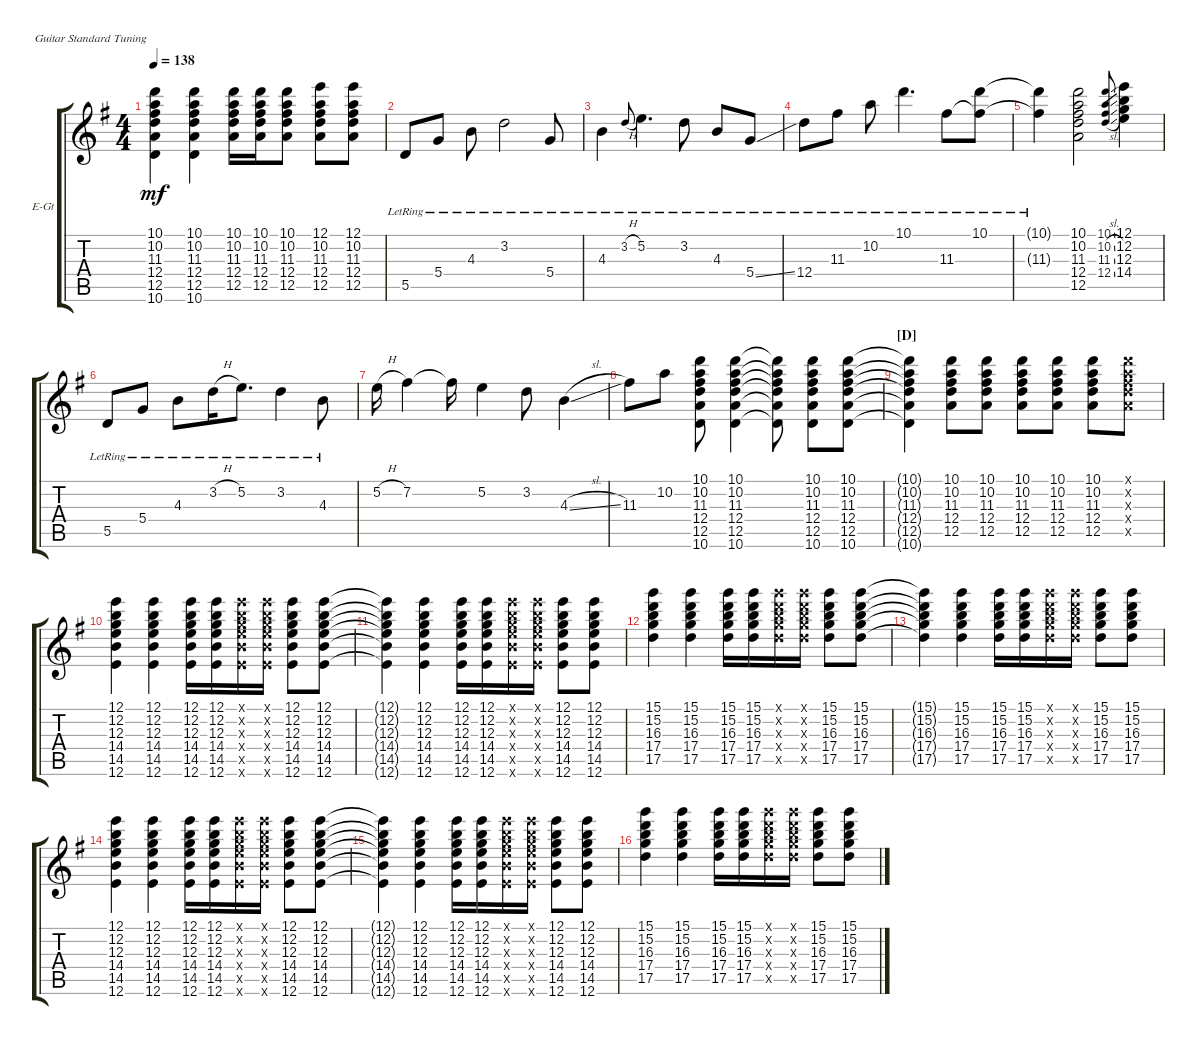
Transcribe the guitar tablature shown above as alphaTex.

\defaultSystemsLayout 4
\bracketExtendMode groupsimilarinstruments
\firstSystemTrackNameOrientation horizontal
\otherSystemsTrackNameOrientation horizontal
\track ("Electric Guitar" "E-Gt") {instrument electricguitarclean}
\staff {score tabs}
\tuning (E4 B3 G3 D3 A2 E2)
\ts (4 4)
\tempo 138
\clef g2
\ks g
(10.6{t} 12.5{t} 12.4{t} 11.3{t} 10.2{t} 10.1{t}).4{dy mf} (10.6 12.5 12.4 11.3 10.2 10.1).4 (10.2 11.3 12.4 12.5 10.1).16 (10.2 11.3 12.4 12.5 10.1).16 (10.2 11.3 12.4 12.5 10.1).8 (10.2 11.3 12.4 12.5 12.1).8 (11.3 10.2 12.4 12.5 12.1).8 |
5.5{lr}.8 5.4{lr}.8 4.3{lr}.8 3.2{lr}.2 5.4{lr}.8 |
4.3{lr}.4 3.2{h lr}.8{gr onbeat} 5.2{lr}.4{d} 3.2{lr}.8 4.3{lr}.8 5.4{ss lr}.8 |
12.4{lr}.8 11.3{lr}.8 10.2{lr}.8 10.1{lr}.4{d} 11.3{lr}.8 (10.1{lr} 11.3{lr t}).8 |
(10.1{lr t} 11.3{lr t}).4 (10.2 11.3 12.4 12.5 10.1).2 (10.2{sl} 10.1{ss} 11.3{sl} 12.4{sl}).8{gr} (12.2 12.1 12.3 14.4).4 |
5.5{lr}.8 5.4{lr}.8 4.3{lr}.8 3.2{h lr}.16 5.2{lr}.8{d} 3.2{lr}.4 4.3{lr}.8 |
5.2{h}.16 7.2.4 7.2{t}.16 5.2.4 3.2.8 4.3{sl}.4 |
11.3.8 10.2.8 (10.1 10.6 12.5 12.4 11.3 10.2).8 (10.1 10.2 11.3 12.4 12.5 10.6).4 (10.1{t} 10.2{t} 11.3{t} 12.4{t} 12.5{t} 10.6{t}).8 (10.1 10.2 11.3 12.4 12.5 10.6).8 (10.1 10.6 12.5 12.4 11.3 10.2).8 |
\section ("D" "")
(10.1{t} 10.2{t} 11.3{t} 12.4{t} 10.6{t} 12.5{t}).4 (11.3 10.2 10.1 12.4 12.5).8 (11.3 10.2 10.1 12.5 12.4).8 (12.4 11.3 10.2 10.1 12.5).8 (12.4 11.3 10.2 10.1 12.5).8 (12.5 12.4 11.3 10.2 10.1).8 (12.5{x} 12.4{x} 11.3{x} 10.2{x} 10.1{x}).8 |
(12.1 12.2 12.3 14.4 14.5 12.6).4 (12.1 12.2 12.3 14.4 14.5 12.6).4 (12.1 12.2 12.3 14.4 14.5 12.6).16 (12.1 12.2 12.3 14.4 14.5 12.6).16 (12.1{x} 12.2{x} 12.3{x} 14.4{x} 14.5{x} 12.6{x}).16 (12.1{x} 12.2{x} 12.3{x} 14.4{x} 14.5{x} 12.6{x}).16 (12.1 12.2 12.3 14.4 14.5 12.6).8 (12.1 12.2 12.3 14.4 14.5 12.6).8 |
(12.1{t} 12.2{t} 12.3{t} 14.4{t} 14.5{t} 12.6{t}).4 (12.1 12.2 12.3 14.4 14.5 12.6).4 (12.1 12.2 12.3 14.4 14.5 12.6).16 (12.1 12.2 12.3 14.4 14.5 12.6).16 (12.1{x} 12.2{x} 12.3{x} 14.4{x} 14.5{x} 12.6{x}).16 (12.1{x} 12.2{x} 12.3{x} 14.4{x} 14.5{x} 12.6{x}).16 (12.1 12.2 12.3 14.4 14.5 12.6).8 (12.1 12.2 12.3 14.4 14.5 12.6).8 |
(15.1 15.2 16.3 17.4 17.5).4 (15.1 15.2 16.3 17.4 17.5).4 (15.1 15.2 16.3 17.4 17.5).16 (15.1 15.2 16.3 17.4 17.5).16 (15.1{x} 15.2{x} 16.3{x} 17.4{x} 17.5{x}).16 (15.1{x} 15.2{x} 16.3{x} 17.4{x} 17.5{x}).16 (15.1 15.2 16.3 17.4 17.5).8 (15.1 15.2 16.3 17.4 17.5).8 |
(15.1{t} 15.2{t} 16.3{t} 17.4{t} 17.5{t}).4 (15.1 15.2 16.3 17.4 17.5).4 (15.1 15.2 16.3 17.4 17.5).16 (15.1 15.2 16.3 17.4 17.5).16 (15.1{x} 15.2{x} 16.3{x} 17.4{x} 17.5{x}).16 (15.1{x} 15.2{x} 16.3{x} 17.4{x} 17.5{x}).16 (15.1 15.2 16.3 17.4 17.5).8 (15.1 15.2 16.3 17.4 17.5).8 |
(12.1 12.2 12.3 14.4 14.5 12.6).4 (12.1 12.2 12.3 14.4 14.5 12.6).4 (12.1 12.2 12.3 14.4 14.5 12.6).16 (12.1 12.2 12.3 14.4 14.5 12.6).16 (12.1{x} 12.2{x} 12.3{x} 14.4{x} 14.5{x} 12.6{x}).16 (12.1{x} 12.2{x} 12.3{x} 14.4{x} 14.5{x} 12.6{x}).16 (12.1 12.2 12.3 14.4 14.5 12.6).8 (12.1 12.2 12.3 14.4 14.5 12.6).8 |
(12.1{t} 12.2{t} 12.3{t} 14.4{t} 14.5{t} 12.6{t}).4 (12.1 12.2 12.3 14.4 14.5 12.6).4 (12.1 12.2 12.3 14.4 14.5 12.6).16 (12.1 12.2 12.3 14.4 14.5 12.6).16 (12.1{x} 12.2{x} 12.3{x} 14.4{x} 14.5{x} 12.6{x}).16 (12.1{x} 12.2{x} 12.3{x} 14.4{x} 14.5{x} 12.6{x}).16 (12.1 12.2 12.3 14.4 14.5 12.6).8 (12.1 12.2 12.3 14.4 14.5 12.6).8 |
(15.1 15.2 16.3 17.4 17.5).4 (15.1 15.2 16.3 17.4 17.5).4 (15.1 15.2 16.3 17.4 17.5).16 (15.1 15.2 16.3 17.4 17.5).16 (15.1{x} 15.2{x} 16.3{x} 17.4{x} 17.5{x}).16 (15.1{x} 15.2{x} 16.3{x} 17.4{x} 17.5{x}).16 (15.1 15.2 16.3 17.4 17.5).8 (15.1 15.2 16.3 17.4 17.5).8
